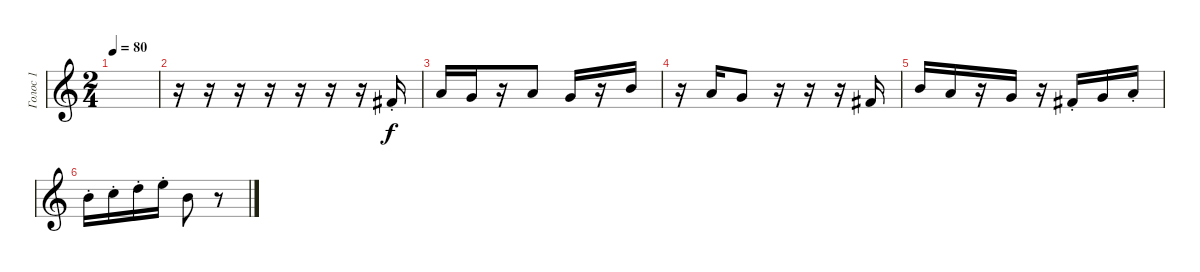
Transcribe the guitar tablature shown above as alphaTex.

\track ("Голос 1" "Голос 1") {instrument tenorsax}
\staff {score}
\tuning (E4 B3 G3 D3 A2 E2) {hide}
\ts (2 4)
\tempo 80
\clef g2
\ks c
|
r.16 r.16 r.16 r.16 r.16 r.16 r.16 7.2{st}.16 |
10.2.16 8.2.16 r.16 10.2.8 8.2.16 r.16 12.2.16 |
r.16 10.2.16 8.2.8 r.16 r.16 r.16 7.2.16 |
12.2.16 10.2.16 r.16 8.2.16 r.16 7.2{st}.16 8.2.16 10.2{st}.16 |
12.2{st}.16 13.2{st}.16 15.2{st}.16 17.2{st}.16 12.2.8 r.8
